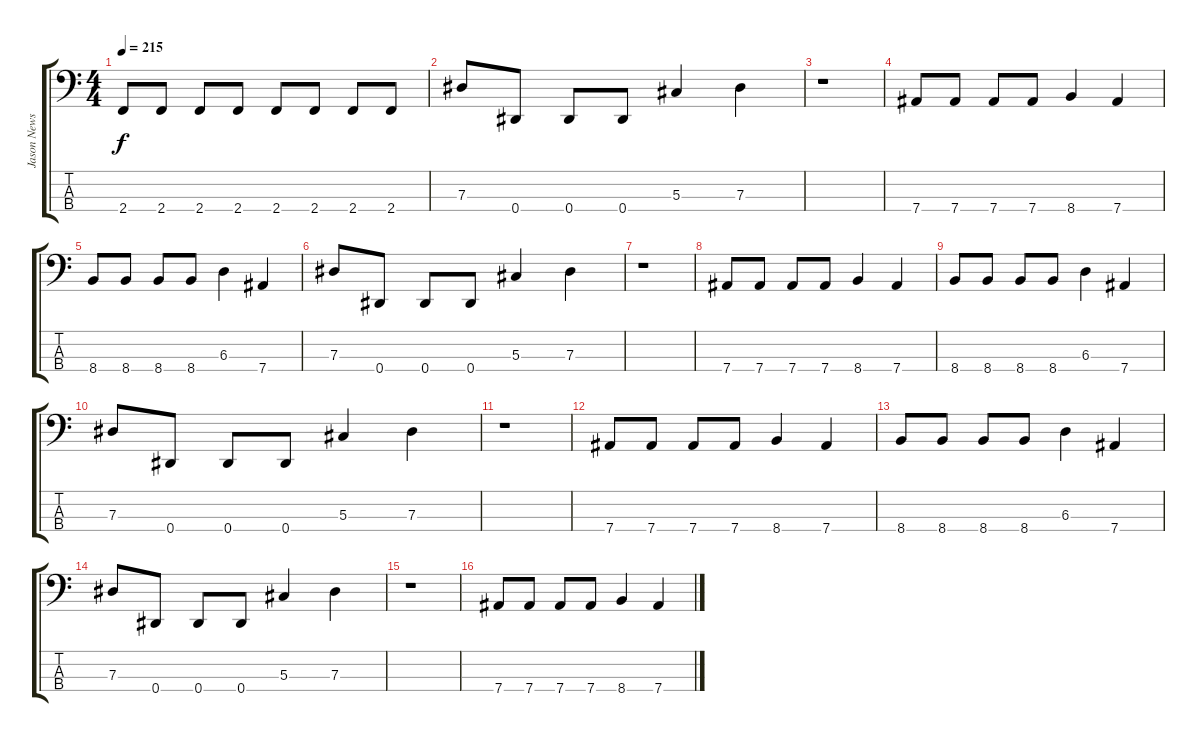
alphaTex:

\track ("Jason Newsted" "Jason News") {instrument electricbasspick}
\staff {score tabs}
\tuning (Gb2 Db2 Ab1 Eb1) {hide}
\ts (4 4)
\tempo 215
\clef f4
\ks c
2.4.8{dy f} 2.4.8 2.4.8 2.4.8 2.4.8 2.4.8 2.4.8 2.4.8 |
7.3.8 0.4.8 0.4.8 0.4.8 5.3.4 7.3.4 |
r.1 |
7.4.8 7.4.8 7.4.8 7.4.8 8.4.4 7.4.4 |
8.4.8 8.4.8 8.4.8 8.4.8 6.3.4 7.4.4 |
7.3.8 0.4.8 0.4.8 0.4.8 5.3.4 7.3.4 |
r.1 |
7.4.8 7.4.8 7.4.8 7.4.8 8.4.4 7.4.4 |
8.4.8 8.4.8 8.4.8 8.4.8 6.3.4 7.4.4 |
7.3.8 0.4.8 0.4.8 0.4.8 5.3.4 7.3.4 |
r.1 |
7.4.8 7.4.8 7.4.8 7.4.8 8.4.4 7.4.4 |
8.4.8 8.4.8 8.4.8 8.4.8 6.3.4 7.4.4 |
7.3.8 0.4.8 0.4.8 0.4.8 5.3.4 7.3.4 |
r.1 |
7.4.8 7.4.8 7.4.8 7.4.8 8.4.4 7.4.4
